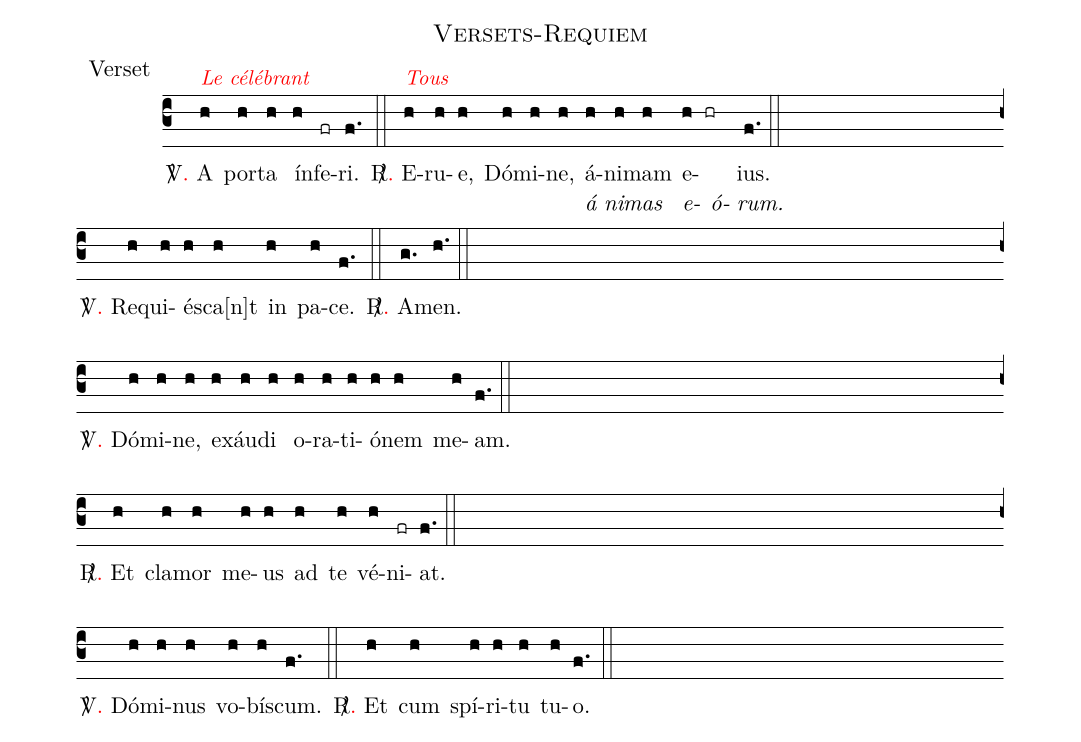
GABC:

name:Versets-Requiem;
office-part:Verset;
%%
(c3) <alt>\rubrique{Le célébrant}</alt>
<sp>V/</sp><v>{\red.}</v> {A}(h) por(h)ta(h) ín(h)fe(fr)ri.(f.) (::)% (Z)

<sp>R/</sp><v>{\red.}</v> {E}<alt>\rubrique{Tous}</alt>(h)ru(h)e,(h) Dó(h)mi(h)ne,(h) á[á](h)ni[ni](h)mam[mas](h) e[e-](h)[ó-](hr )ius.[rum.](f.) (::) (Z)

<sp>V/</sp><v>{\red.}</v> Re(h)qui(h)é(h)sca<v>[</v>n<v>]</v>t(h) in(h) pa(h)ce.(f.) (::) <sp>R/</sp><v>{\red.}</v> {A}(g.)men.(h.) (::) (Z)

<sp>V/</sp><v>{\red.}</v> D{ó}(h)mi(h)ne,(h) ex(h)áu(h)di(h) o(h)ra(h)ti(h)ó(h)nem(h) me(h)am.(f.) (::) (Z)

<sp>R/</sp><v>{\red.}</v> {E}t(h) cla(h)mor(h) me(h)us(h) ad(h) te(h) vé(h)ni(fr)at.(f.) (::) (Z)

<sp>V/</sp><v>{\red.}</v> D{ó}(h)mi(h)nus(h) vo(h)bís(h)cum.(f.) (::)

<sp>R/</sp><v>{\red.}</v> {E}t(h) cum(h) spí(h)ri(h)tu(h) tu(h)o.(f.) (::)
